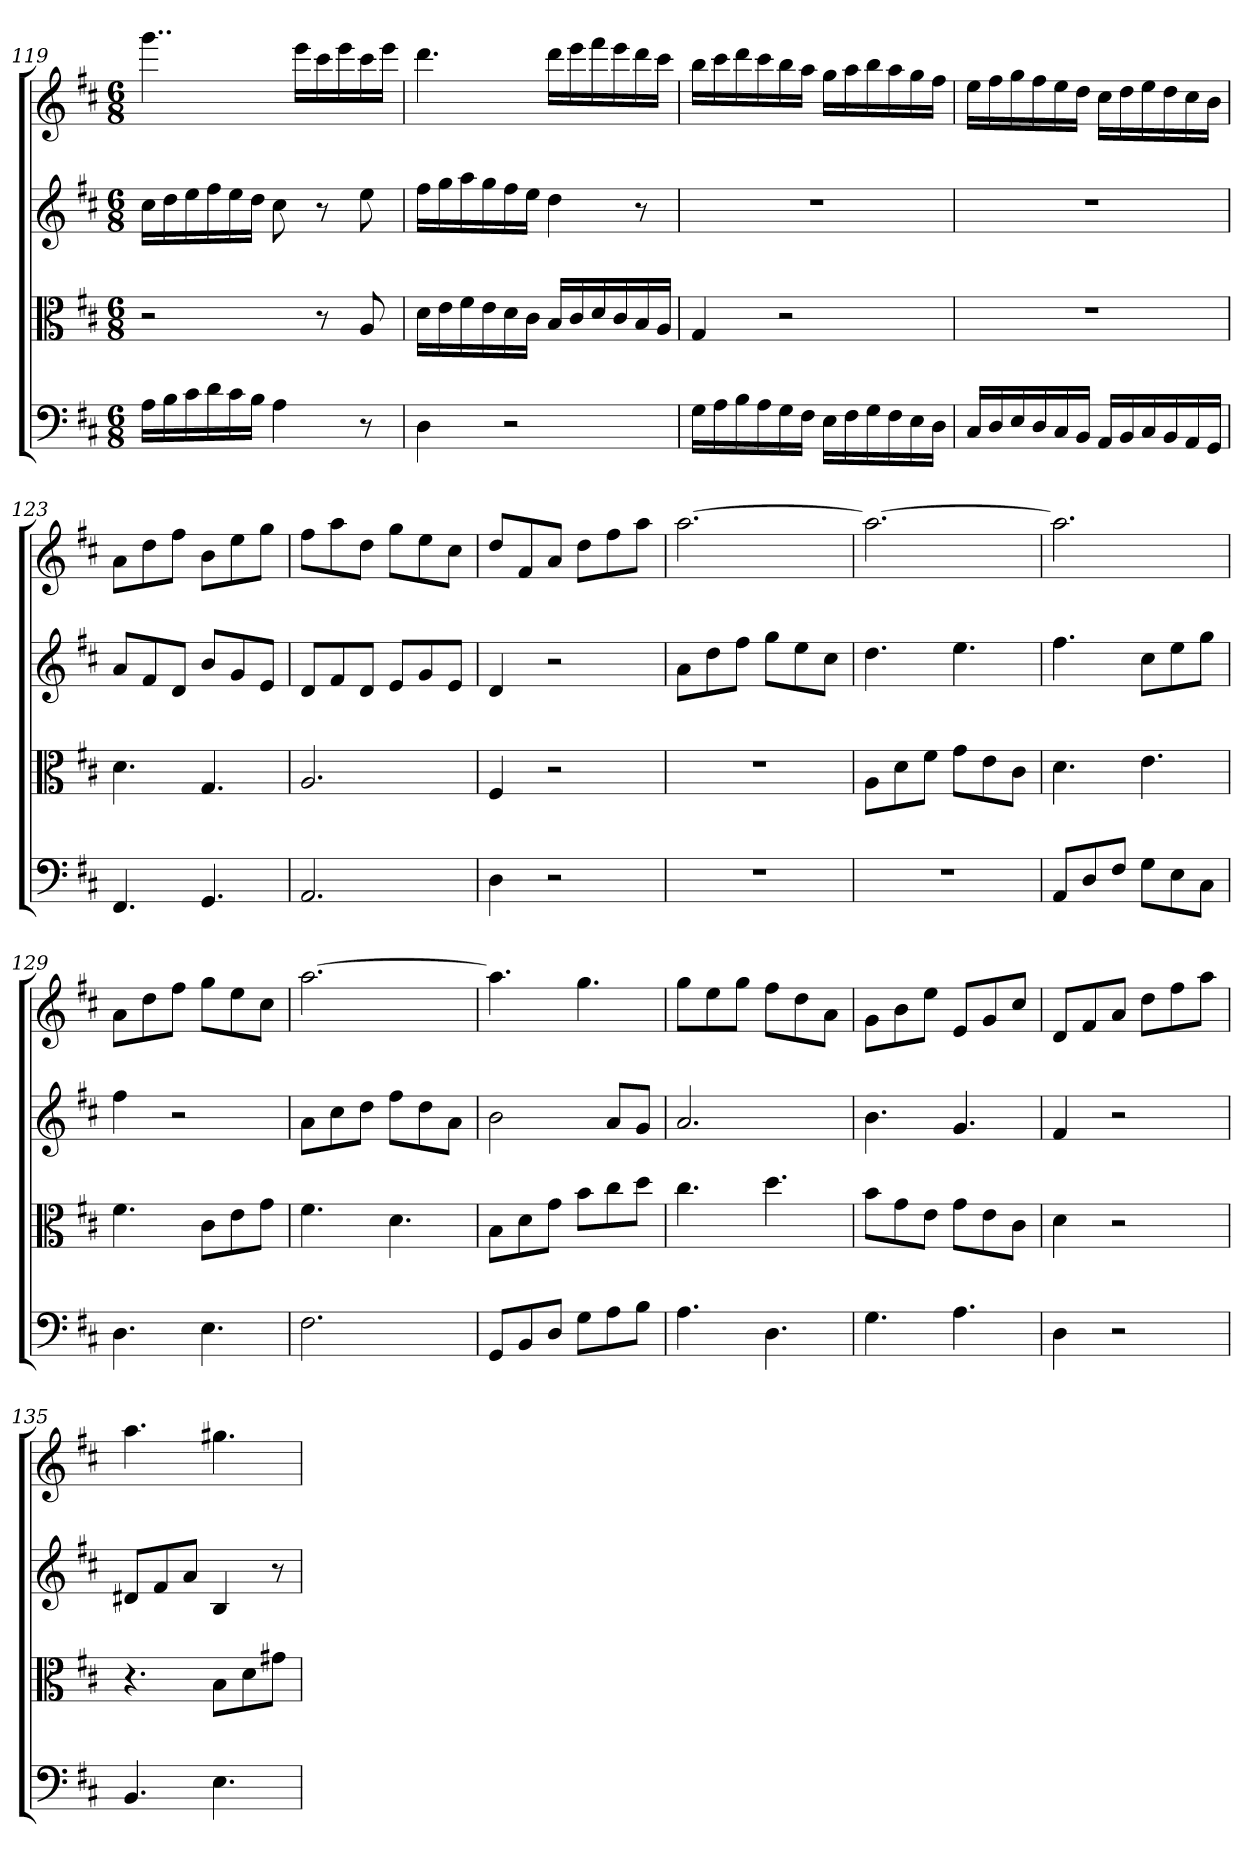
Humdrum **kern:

**kern	**kern	**kern	**kern
*part4	*part3	*part2	*part1
*staff4	*staff3	*staff2	*staff1
*clefF4	*clefC3	*	*
*k[f#c#]	*k[f#c#]	*k[f#c#]	*k[f#c#]
*D:	*D:	*D:	*D:
*M6/8	*M6/8	*M6/8	*M6/8
=119	=119	=119	=119
16A\LL	2r	16cc#LL	4..ggg
16B\	.	16dd	.
16c#\	.	16ee	.
16d\	.	16ff#	.
16c#\	.	16ee	.
16B\JJ	.	16ddJJ	.
4A	.	8cc#	.
.	.	.	16eeeLL
.	8r	8r	16ccc#
.	.	.	16eee
8r	8A	8ee	16ccc#
.	.	.	16eeeJJ
=120	=120	=120	=120
4D	16d\LL	16ff#LL	4.ddd
.	16e\	16gg	.
.	16f#\	16aa	.
.	16e\	16gg	.
2r	16d\	16ff#	.
.	16c#\JJ	16eeJJ	.
.	16B/LL	4dd	16dddLL
.	16c#/	.	16eee
.	16d/	.	16fff#
.	16c#/	.	16eee
.	16B/	8r	16ddd
.	16A/JJ	.	16ccc#JJ
=121	=121	=121	=121
16G\LL	4G	2.r	16bbLL
16A\	.	.	16ccc#
16B\	.	.	16ddd
16A\	.	.	16ccc#
16G\	2r	.	16bb
16F#\JJ	.	.	16aaJJ
16E\LL	.	.	16ggLL
16F#\	.	.	16aa
16G\	.	.	16bb
16F#\	.	.	16aa
16E\	.	.	16gg
16D\JJ	.	.	16ff#JJ
=122	=122	=122	=122
16C#/LL	2.r	2.r	16eeLL
16D/	.	.	16ff#
16E/	.	.	16gg
16D/	.	.	16ff#
16C#/	.	.	16ee
16BB/JJ	.	.	16ddJJ
16AA/LL	.	.	16cc#LL
16BB/	.	.	16dd
16C#/	.	.	16ee
16BB/	.	.	16dd
16AA/	.	.	16cc#
16GG/JJ	.	.	16bJJ
=123	=123	=123	=123
4.FF#	4.d	8aL	8aL
.	.	8f#	8dd
.	.	8dJ	8ff#J
4.GG	4.G	8bL	8bL
.	.	8g	8ee
.	.	8eJ	8ggJ
=124	=124	=124	=124
2.AA	2.A	8dL	8ff#L
.	.	8f#	8aa
.	.	8dJ	8ddJ
.	.	8eL	8ggL
.	.	8g	8ee
.	.	8eJ	8cc#J
=125	=125	=125	=125
4D	4F#	4d	8ddL
.	.	.	8f#
2r	2r	2r	8aJ
.	.	.	8ddL
.	.	.	8ff#
.	.	.	8aaJ
=126	=126	=126	=126
2.r	2.r	8aL	[2.aa
.	.	8dd	.
.	.	8ff#J	.
.	.	8ggL	.
.	.	8ee	.
.	.	8cc#J	.
=127	=127	=127	=127
2.r	8A\L	4.dd	2.aa_
.	8d\	.	.
.	8f#\J	.	.
.	8g\L	4.ee	.
.	8e\	.	.
.	8c#\J	.	.
=128	=128	=128	=128
8AA/L	4.d	4.ff#	2.aa]
8D/	.	.	.
8F#/J	.	.	.
8G\L	4.e	8cc#L	.
8E\	.	8ee	.
8C#\J	.	8ggJ	.
=129	=129	=129	=129
4.D	4.f#	4ff#	8aL
.	.	.	8dd
.	.	2r	8ff#J
4.E	8c#\L	.	8ggL
.	8e\	.	8ee
.	8g\J	.	8cc#J
=130	=130	=130	=130
2.F#	4.f#	8aL	[2.aa
.	.	8cc#	.
.	.	8ddJ	.
.	4.d	8ff#L	.
.	.	8dd	.
.	.	8aJ	.
=131	=131	=131	=131
8GG/L	8B\L	2b	4.aa]
8BB/	8d\	.	.
8D/J	8g\J	.	.
8G\L	8b\L	.	4.gg
8A\	8cc#\	8aL	.
8B\J	8dd\J	8gJ	.
=132	=132	=132	=132
4.A	4.cc#	2.a	8ggL
.	.	.	8ee
.	.	.	8ggJ
4.D	4.dd	.	8ff#L
.	.	.	8dd
.	.	.	8aJ
=133	=133	=133	=133
4.G	8b\L	4.b	8gL
.	8g\	.	8b
.	8e\J	.	8eeJ
4.A	8g\L	4.g	8eL
.	8e\	.	8g
.	8c#\J	.	8cc#J
=134	=134	=134	=134
4D	4d	4f#	8dL
.	.	.	8f#
2r	2r	2r	8aJ
.	.	.	8ddL
.	.	.	8ff#
.	.	.	8aaJ
=135	=135	=135	=135
4.BB	4.r	8d#XL	4.aa
.	.	8f#	.
.	.	8aJ	.
4.E	8B\L	4B	4.gg#X
.	8d\	.	.
.	8g#X\J	8r	.
=	=	=	=
*-	*-	*-	*-
